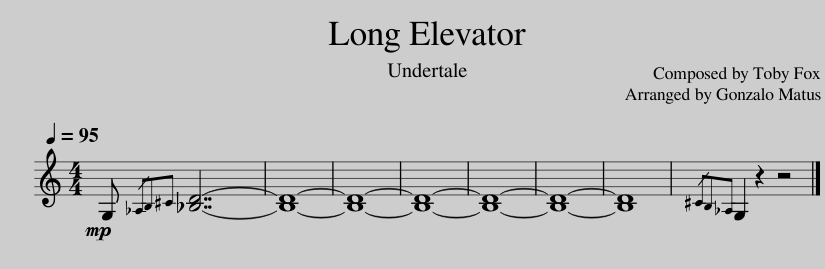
X:1
L:1/8
Q:1/4=95
M:4/4
I:linebreak $
K:C
V:1 treble
V:1
!mp! G,{/_A,B,^C} [_B,D]7- | [B,D]8- | [B,D]8- | [B,D]8- | [B,D]8- | %5
 [B,D]8- | [B,D]8 |{/^CB,_A,} G,2 z2 z4 |] %8
